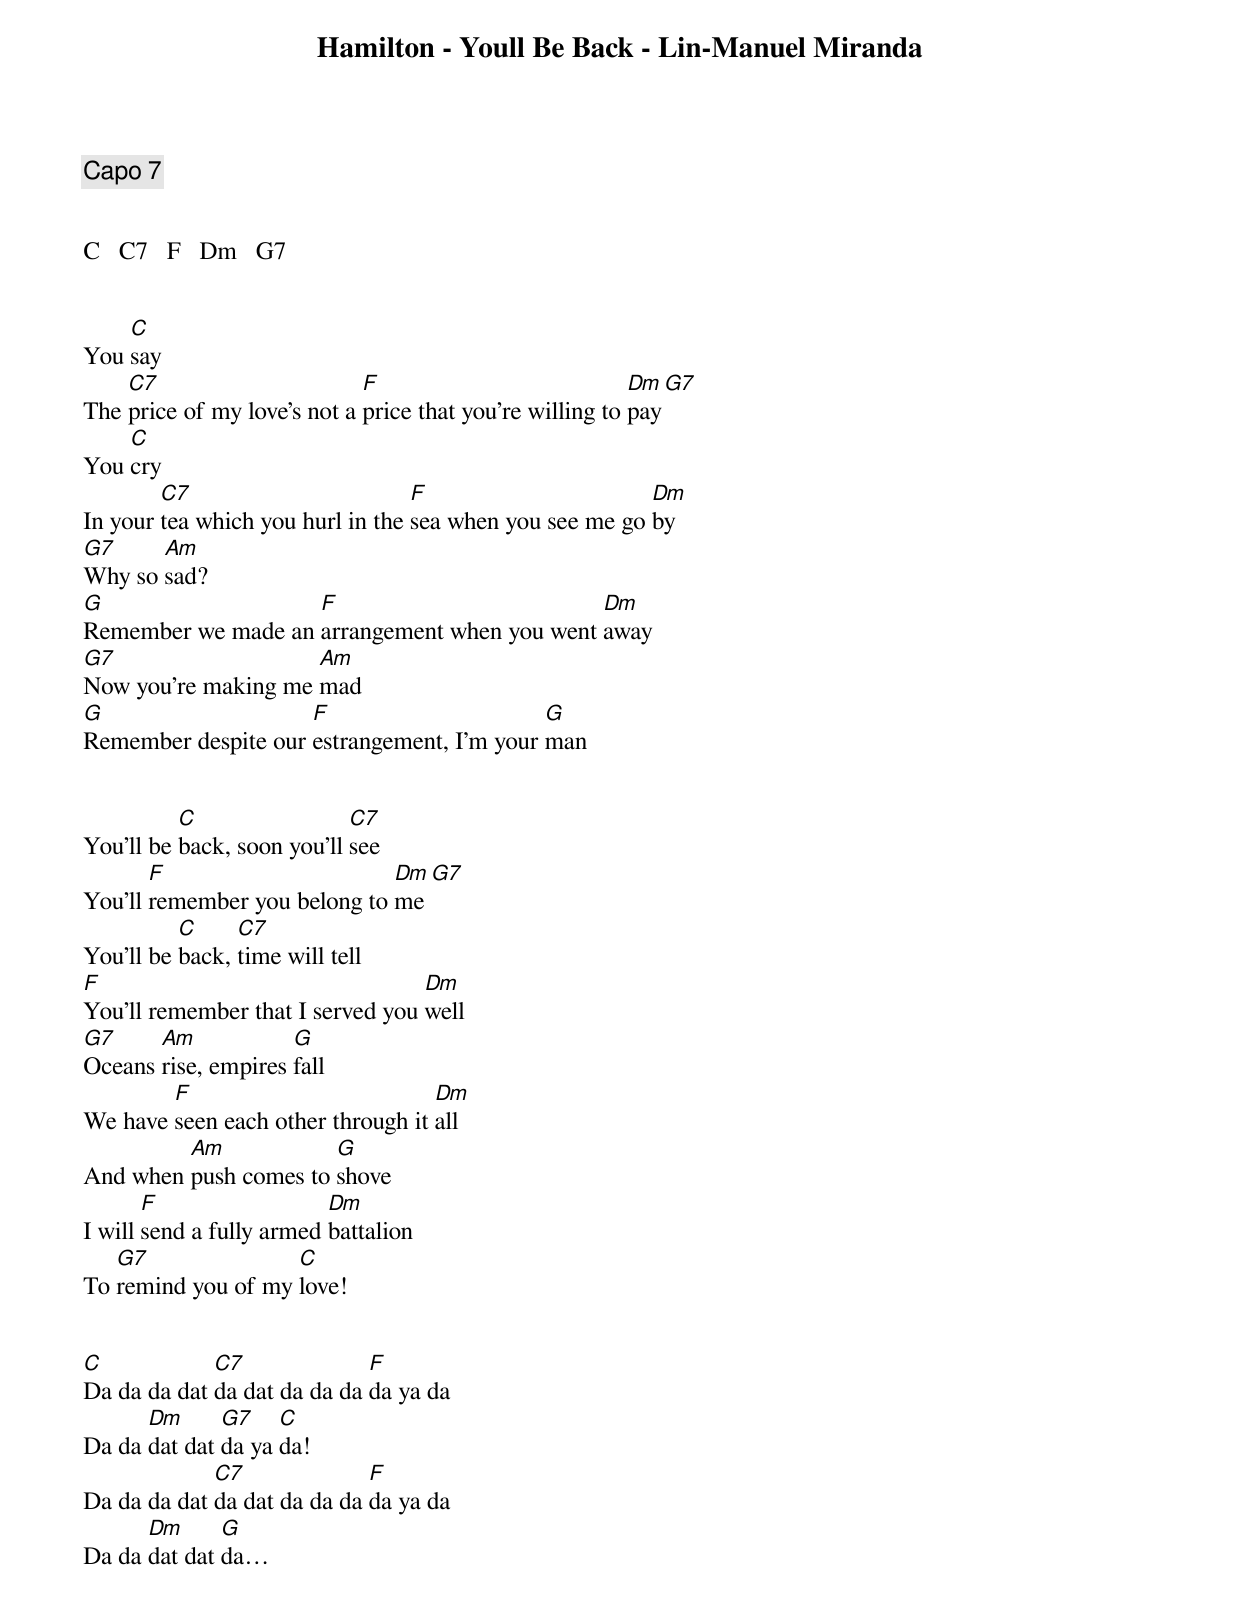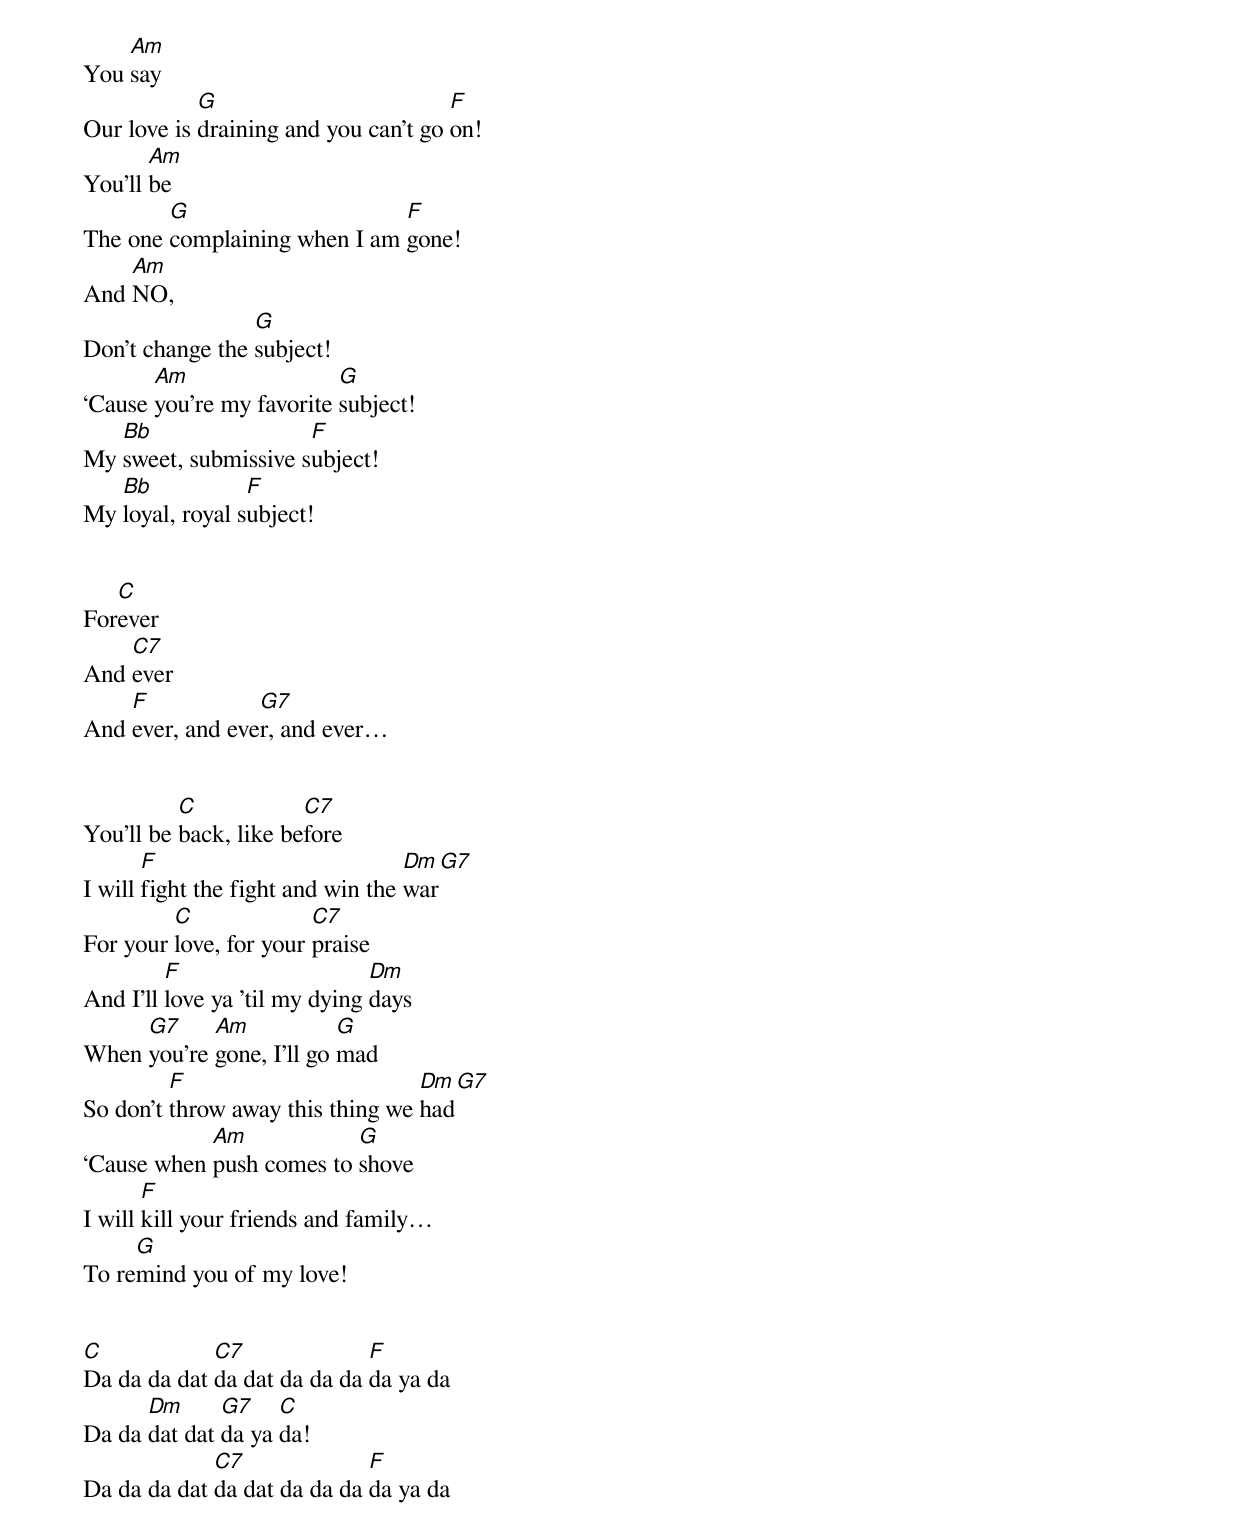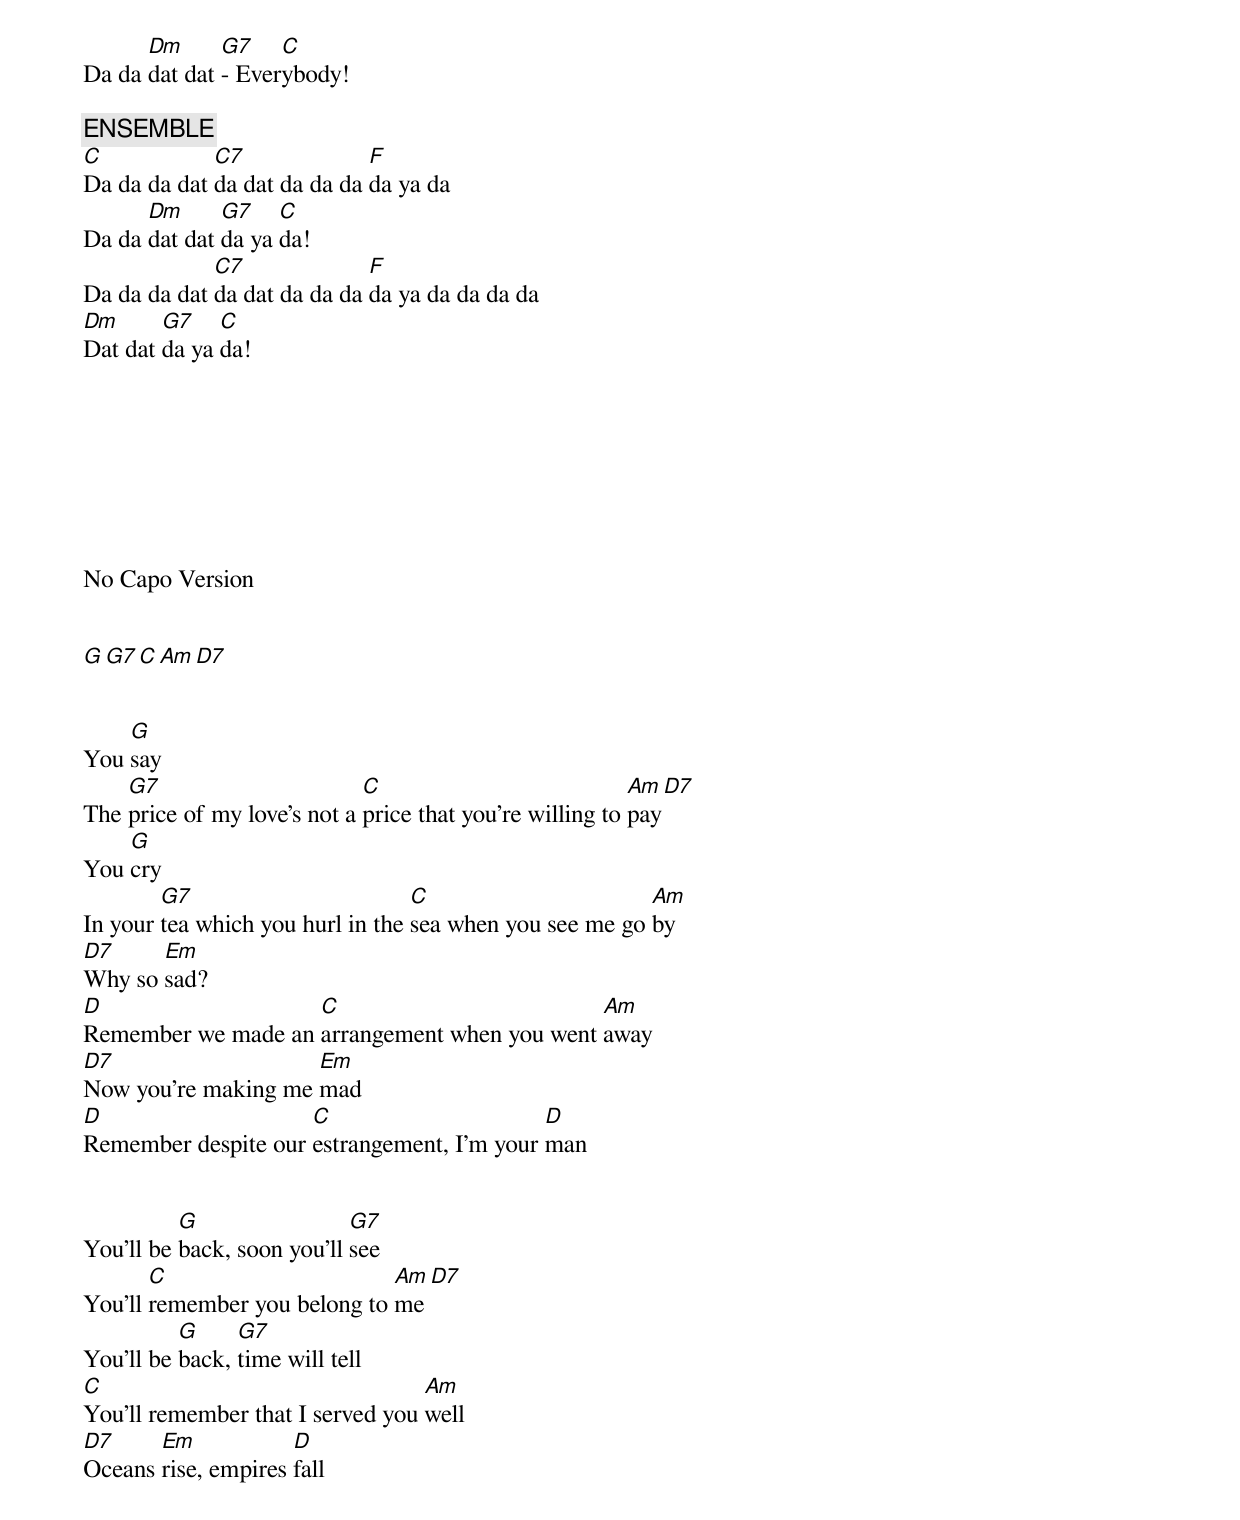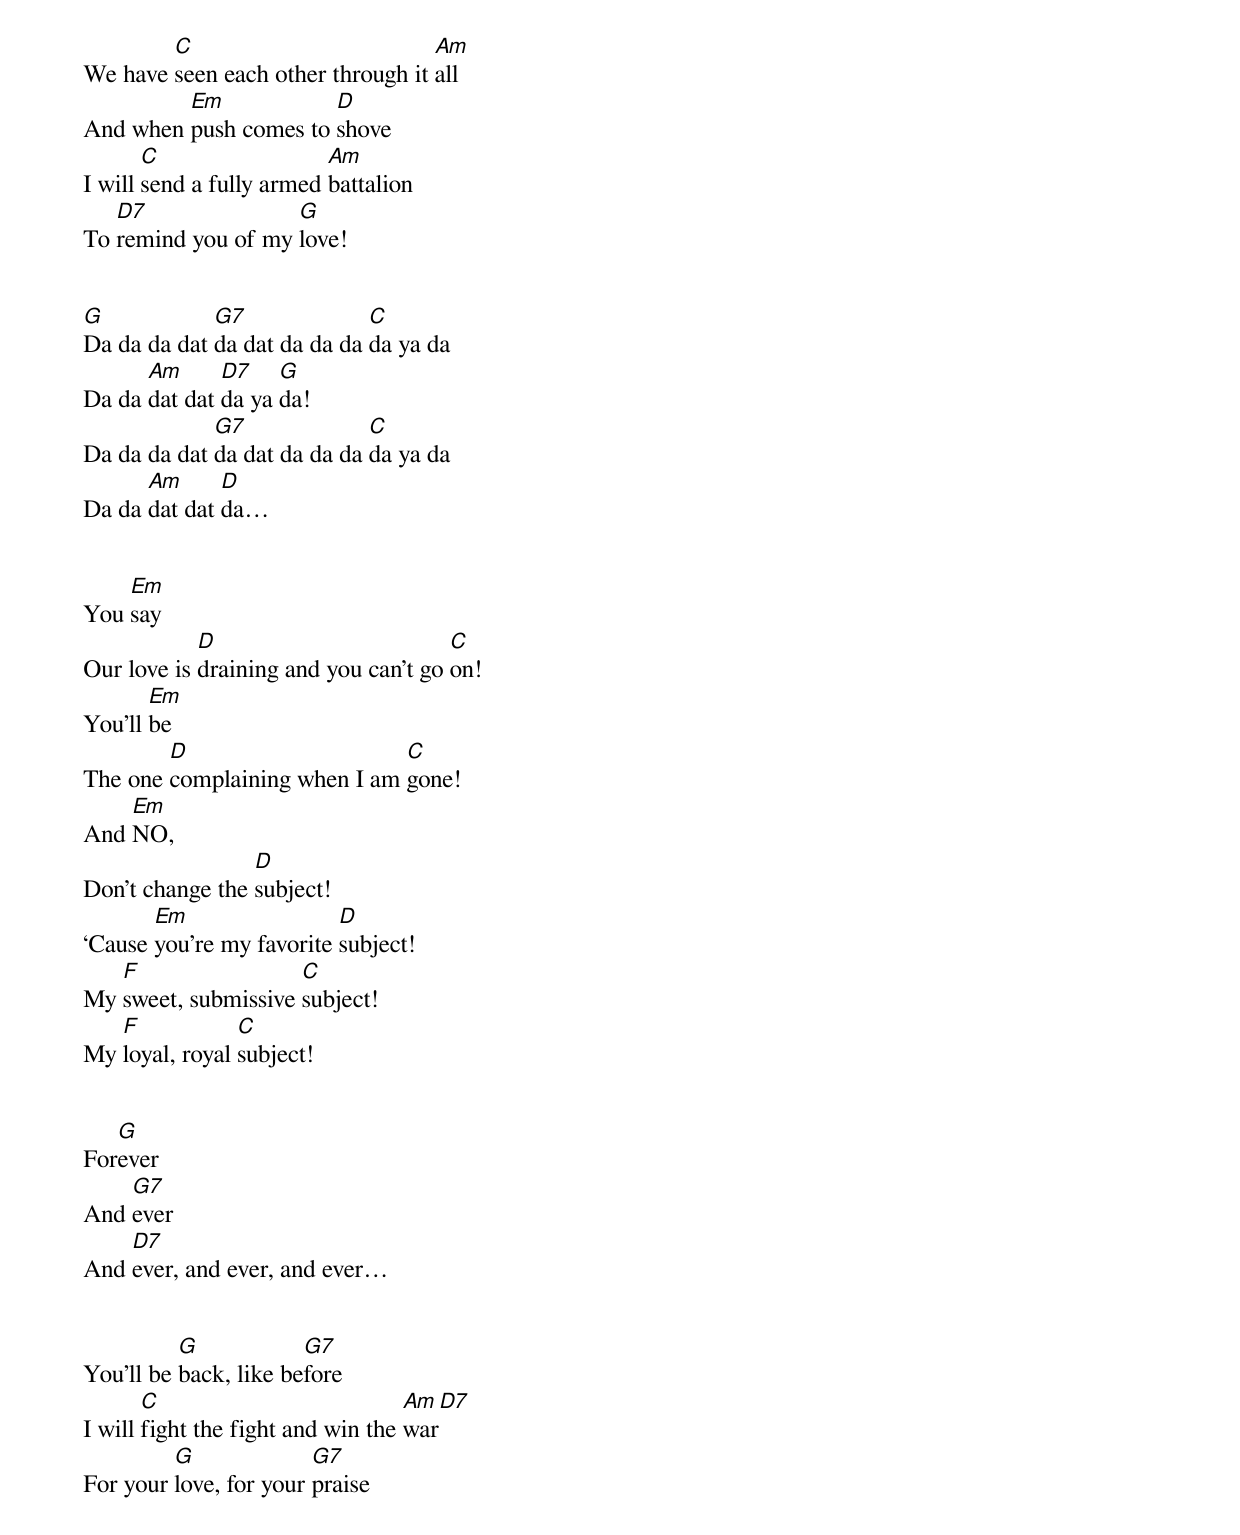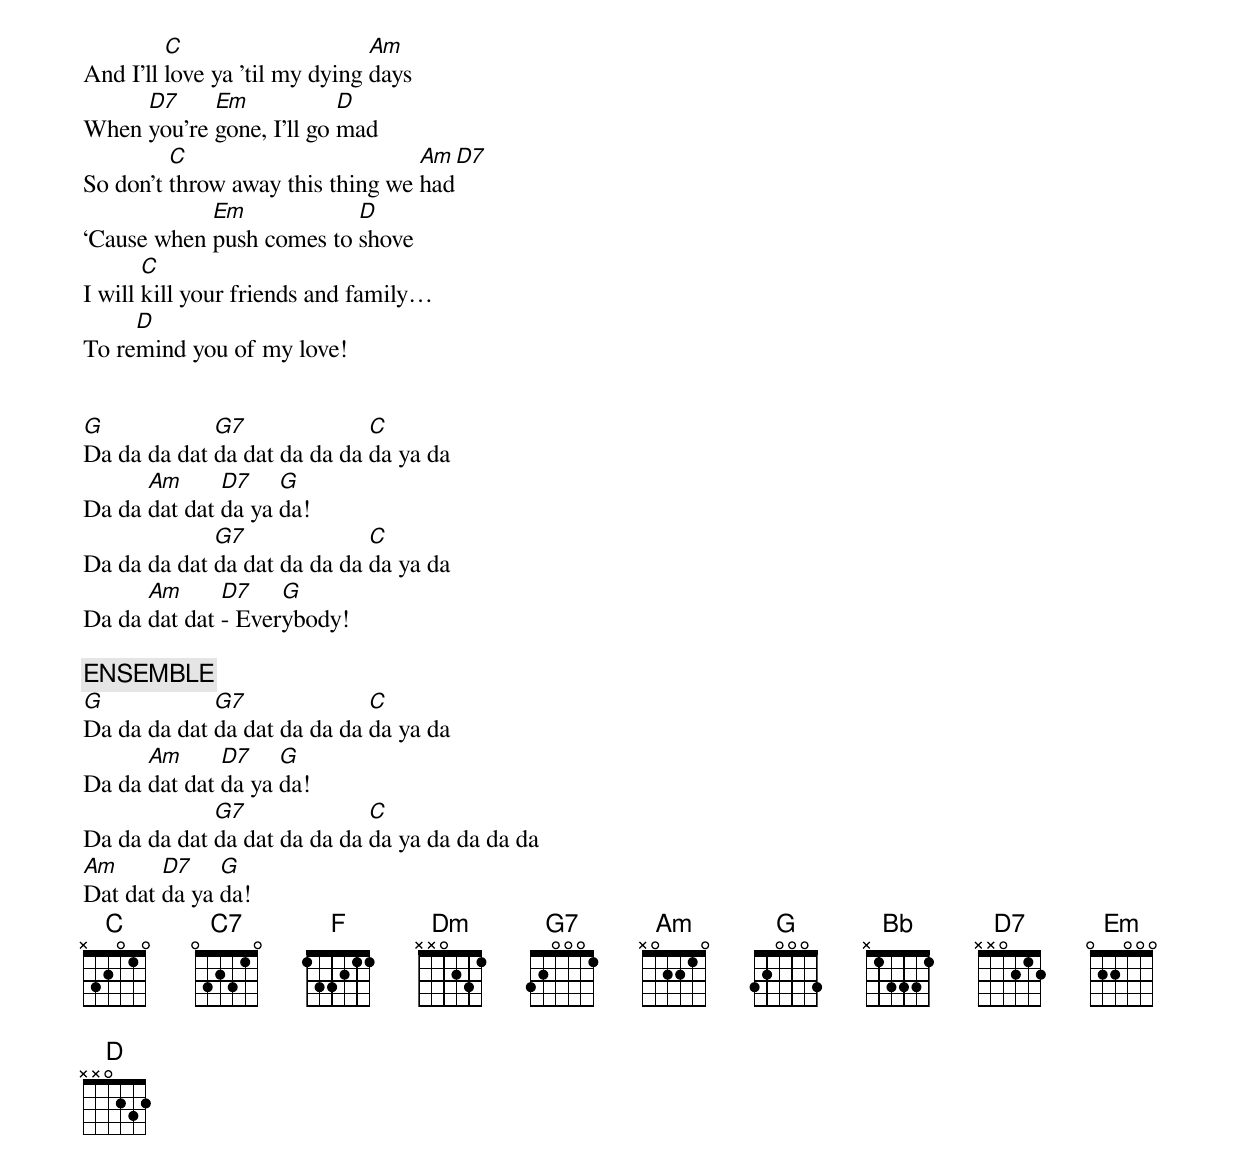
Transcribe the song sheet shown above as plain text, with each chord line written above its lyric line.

Hamilton - Youll Be Back - Lin-Manuel Miranda


Capo 7


C   C7   F   Dm   G7


    C
You say
    C7                       F                            Dm       G7
The price of my love’s not a price that you’re willing to pay
    C
You cry
        C7                        F                      Dm
In your tea which you hurl in the sea when you see me go by
G7     Am
Why so sad?
G                   F                         Dm
Remember we made an arrangement when you went away
G7                   Am
Now you’re making me mad
G                    F                      G
Remember despite our estrangement, I’m your man


          C                 C7
You’ll be back, soon you’ll see
       F                      Dm     G7
You’ll remember you belong to me
          C     C7
You’ll be back, time will tell
F                                 Dm
You’ll remember that I served you well
G7     Am            G
Oceans rise, empires fall
        F                          Dm
We have seen each other through it all
         Am            G
And when push comes to shove
       F                  Dm
I will send a fully armed battalion
   G7               C
To remind you of my love!


C            C7              F
Da da da dat da dat da da da da ya da
      Dm      G7    C
Da da dat dat da ya da!
             C7              F
Da da da dat da dat da da da da ya da
      Dm      G
Da da dat dat da…


    Am
You say
            G                         F
Our love is draining and you can’t go on!
       Am
You’ll be
        G                     F
The one complaining when I am gone!
    Am
And NO,
                 G
Don’t change the subject!
       Am                 G
‘Cause you’re my favorite subject!
   Bb                 F
My sweet, submissive subject!
   Bb            F
My loyal, royal subject!


   C
Forever
    C7
And ever
    F            G7
And ever, and ever, and ever…


          C            C7
You’ll be back, like before
       F                           Dm     G7
I will fight the fight and win the war
         C              C7
For your love, for your praise
         F                     Dm
And I’ll love ya ’til my dying days
     G7     Am            G
When you’re gone, I’ll go mad
         F                        Dm    G7
So don’t throw away this thing we had
            Am            G
‘Cause when push comes to shove
       F
I will kill your friends and family…
     G
To remind you of my love!


C            C7              F
Da da da dat da dat da da da da ya da
      Dm      G7    C
Da da dat dat da ya da!
             C7              F
Da da da dat da dat da da da da ya da
      Dm      G7    C
Da da dat dat - Everybody!

[ENSEMBLE]
C            C7              F
Da da da dat da dat da da da da ya da
      Dm      G7    C
Da da dat dat da ya da!
             C7              F
Da da da dat da dat da da da da ya da da da da
Dm      G7    C
Dat dat da ya da!








No Capo Version


G   G7   C   Am   D7


    G
You say
    G7                       C                            Am       D7
The price of my love’s not a price that you’re willing to pay
    G
You cry
        G7                        C                      Am
In your tea which you hurl in the sea when you see me go by
D7     Em
Why so sad?
D                   C                         Am
Remember we made an arrangement when you went away
D7                   Em
Now you’re making me mad
D                    C                      D
Remember despite our estrangement, I’m your man


          G                 G7
You’ll be back, soon you’ll see
       C                      Am     D7
You’ll remember you belong to me
          G     G7
You’ll be back, time will tell
C                                 Am
You’ll remember that I served you well
D7     Em            D
Oceans rise, empires fall
        C                          Am
We have seen each other through it all
         Em            D
And when push comes to shove
       C                  Am
I will send a fully armed battalion
   D7               G
To remind you of my love!


G            G7              C
Da da da dat da dat da da da da ya da
      Am      D7    G
Da da dat dat da ya da!
             G7              C
Da da da dat da dat da da da da ya da
      Am      D
Da da dat dat da…


    Em
You say
            D                         C
Our love is draining and you can’t go on!
       Em
You’ll be
        D                     C
The one complaining when I am gone!
    Em
And NO,
                 D
Don’t change the subject!
       Em                 D
‘Cause you’re my favorite subject!
   F                 C
My sweet, submissive subject!
   F            C
My loyal, royal subject!


   G
Forever
    G7
And ever
    D7
And ever, and ever, and ever…


          G            G7
You’ll be back, like before
       C                           Am     D7
I will fight the fight and win the war
         G              G7
For your love, for your praise
         C                     Am
And I’ll love ya ’til my dying days
     D7     Em            D
When you’re gone, I’ll go mad
         C                        Am    D7
So don’t throw away this thing we had
            Em            D
‘Cause when push comes to shove
       C
I will kill your friends and family…
     D
To remind you of my love!


G            G7              C
Da da da dat da dat da da da da ya da
      Am      D7    G
Da da dat dat da ya da!
             G7              C
Da da da dat da dat da da da da ya da
      Am      D7    G
Da da dat dat - Everybody!

[ENSEMBLE]
G            G7              C
Da da da dat da dat da da da da ya da
      Am      D7    G
Da da dat dat da ya da!
             G7              C
Da da da dat da dat da da da da ya da da da da
Am      D7    G
Dat dat da ya da!
